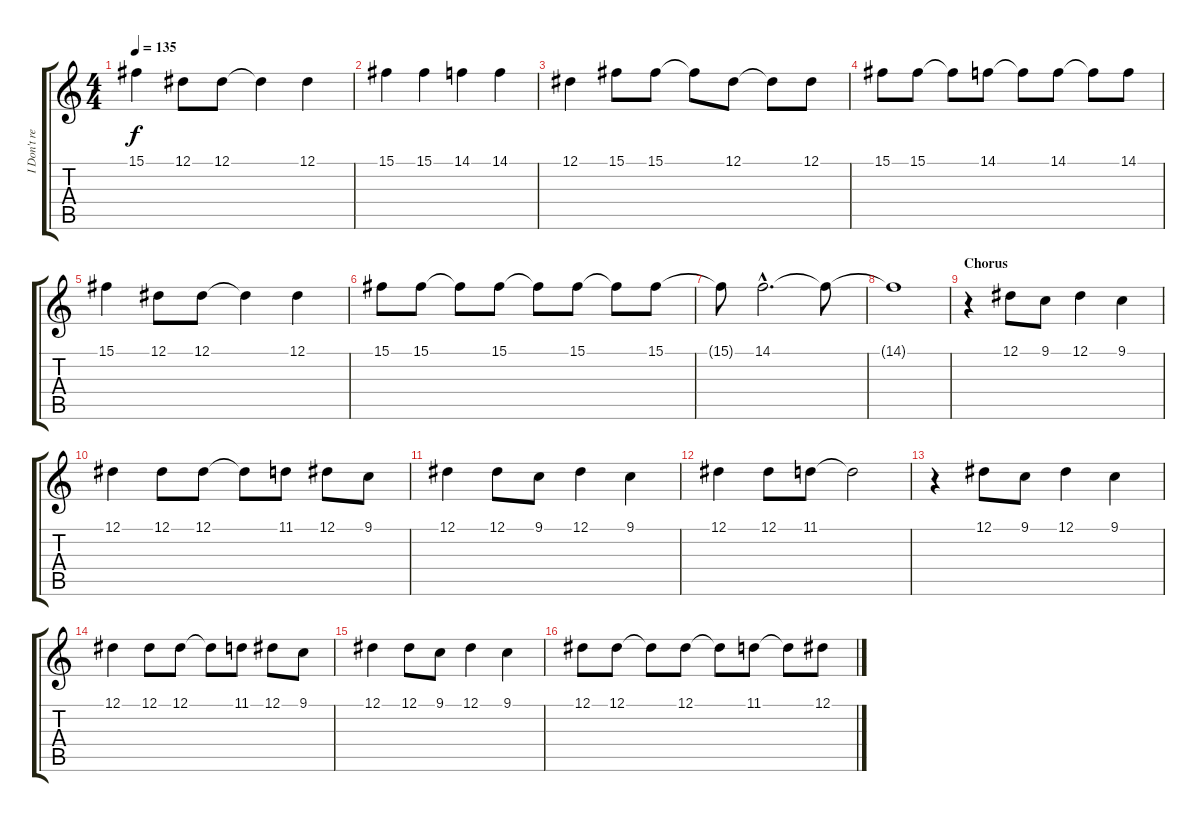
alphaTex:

\track ("I Don't remember his name(Vocals)" "I Don't re") {instrument trumpet}
\staff {score tabs}
\tuning (Eb4 Bb3 Gb3 Db3 Ab2 Eb2) {hide}
\ts (4 4)
\tempo 135
\clef g2
\ks c
15.1.4{dy f} 12.1.8 12.1.8 12.1{t}.4 12.1.4 |
15.1.4 15.1.4 14.1.4 14.1.4 |
12.1.4 15.1.8 15.1.8 15.1{t}.8 12.1.8 12.1{t}.8 12.1.8 |
15.1.8 15.1.8 15.1{t}.8 14.1.8 14.1{t}.8 14.1.8 14.1{t}.8 14.1.8 |
15.1.4 12.1.8 12.1.8 12.1{t}.4 12.1.4 |
15.1.8 15.1.8 15.1{t}.8 15.1.8 15.1{t}.8 15.1.8 15.1{t}.8 15.1.8 |
15.1{t}.8 14.1{hac}.2{d} 14.1{t}.8 |
14.1{t}.1 |
\section ("" "Chorus")
r.4 12.1.8 9.1.8 12.1.4 9.1.4 |
12.1.4 12.1.8 12.1.8 12.1{t}.8 11.1.8 12.1.8 9.1.8 |
12.1.4 12.1.8 9.1.8 12.1.4 9.1.4 |
12.1.4 12.1.8 11.1.8 11.1{t}.2 |
r.4 12.1.8 9.1.8 12.1.4 9.1.4 |
12.1.4 12.1.8 12.1.8 12.1{t}.8 11.1.8 12.1.8 9.1.8 |
12.1.4 12.1.8 9.1.8 12.1.4 9.1.4 |
12.1.8 12.1.8 12.1{t}.8 12.1.8 12.1{t}.8 11.1.8 11.1{t}.8 12.1.8
